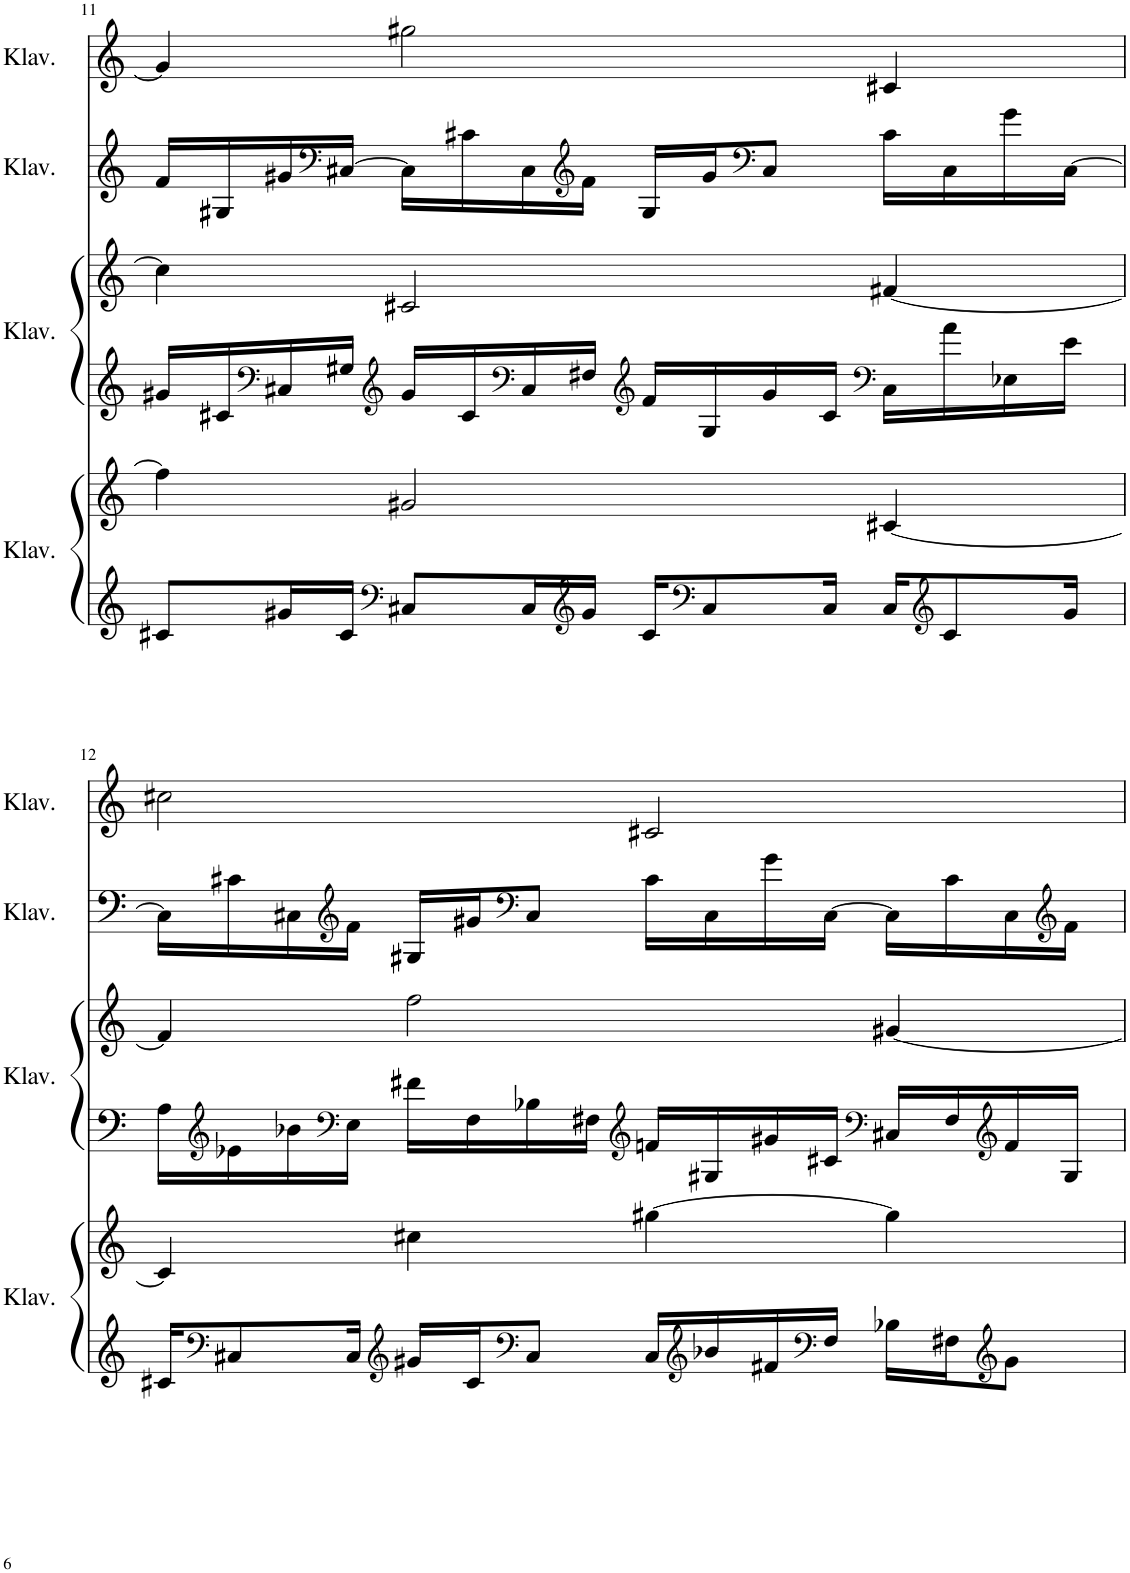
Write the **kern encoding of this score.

**kern	**kern	**kern	**kern	**kern	**kern
*part4	*part4	*part3	*part3	*part2	*part1
*staff6	*staff5	*staff4	*staff3	*staff2	*staff1
*I"Klavier	*	*I"Klavier	*	*I"Klavier	*I"Klavier
*I'Klav.	*	*I'Klav.	*	*I'Klav.	*I'Klav.
!!LO:PB:g=z
*clefG2	*clefG2	*clefG2	*clefG2	*clefF4	*clefG2
*k[]	*k[]	*k[]	*k[]	*k[]	*k[]
*M4/4	*M4/4	*M4/4	*M4/4	*M4/4	*M4/4
=11	=11	=11	=11	=11	=11
8c#X/L	4ff\]	16g#X/LL	4cc#\]	16f/LL	4g#/]
.	.	16c#X/	.	16G#X/	.
*	*	*clefF4	*	*	*
16g#X/L	.	16C#X/	.	16g#X/	.
*	*	*	*	*clefF4	*
16c#/JJ	.	16G#X/JJ	.	[16C#X/JJ	.
*clefF4	*	*clefG2	*	*	*
8C#X/L	2g#X/	16g#/LL	2c#X/	16C#\LL]	2gg#X\
.	.	16c#/	.	16c#X\	.
*	*	*clefF4	*	*	*
16C#/L	.	16C#/	.	16C#\	.
*clefG2	*	*	*	*clefG2	*
16g#/JJ	.	16F#X/JJ	.	16f\JJ	.
*	*	*clefG2	*	*	*
16c#/KL	.	16f/LL	.	16G#/LL	.
*clefF4	*	*	*	*	*
8C#/	.	16G#/	.	16g#/J	.
*	*	*	*	*clefF4	*
.	.	16g#/	.	8C#/J	.
16C#/Jk	.	16c#/JJ	.	.	.
*	*	*clefF4	*	*	*
16C#/KL	[4c#X/	16C#\LL	[4f#X/	16c#\LL	4c#X/
*clefG2	*	*	*	*	*
8c#/	.	16a\	.	16C#\	.
.	.	16E-X\	.	16g#\	.
16g#/Jk	.	16e\JJ	.	[16C#\JJ	.
!!LO:LB:g=z
=12	=12	=12	=12	=12	=12
16c#X/KL	4c#/]	16A\LL	4f#/]	16C#\LL]	2cc#X\
*clefF4	*	*clefG2	*	*	*
8C#X/	.	16e-X\	.	16c#X\	.
.	.	16b-X\	.	16C#X\	.
*	*	*clefF4	*	*clefG2	*
16C#/Jk	.	16E\JJ	.	16f\JJ	.
*clefG2	*	*	*	*	*
16g#X/LL	4cc#X\	16f#X\LL	2ff\	16G#X/LL	.
16c#/J	.	16F\	.	16g#X/J	.
*clefF4	*	*	*	*clefF4	*
8C#/J	.	16B-X\	.	8C#/J	.
.	.	16F#X\JJ	.	.	.
*	*	*clefG2	*	*	*
16C#/LL	[4gg#X\	16fn/LL	.	16c#\LL	2c#X/
*clefG2	*	*	*	*	*
16b-X/	.	16G#X/	.	16C#\	.
16f#X/	.	16g#X/	.	16g#\	.
*clefF4	*	*	*	*	*
16F/JJ	.	16c#X/JJ	.	[16C#\JJ	.
*	*	*clefF4	*	*	*
16B-X\LL	4gg#\]	16C#X/LL	[4g#X/	16C#\LL]	.
16F#X\J	.	16F#/	.	16c#\	.
*clefG2	*	*clefG2	*	*	*
8g#\J	.	16f/	.	16C#\	.
*	*	*	*	*clefG2	*
.	.	16G#/JJ	.	16f\JJ	.
=	=	=	=	=	=
*-	*-	*-	*-	*-	*-
